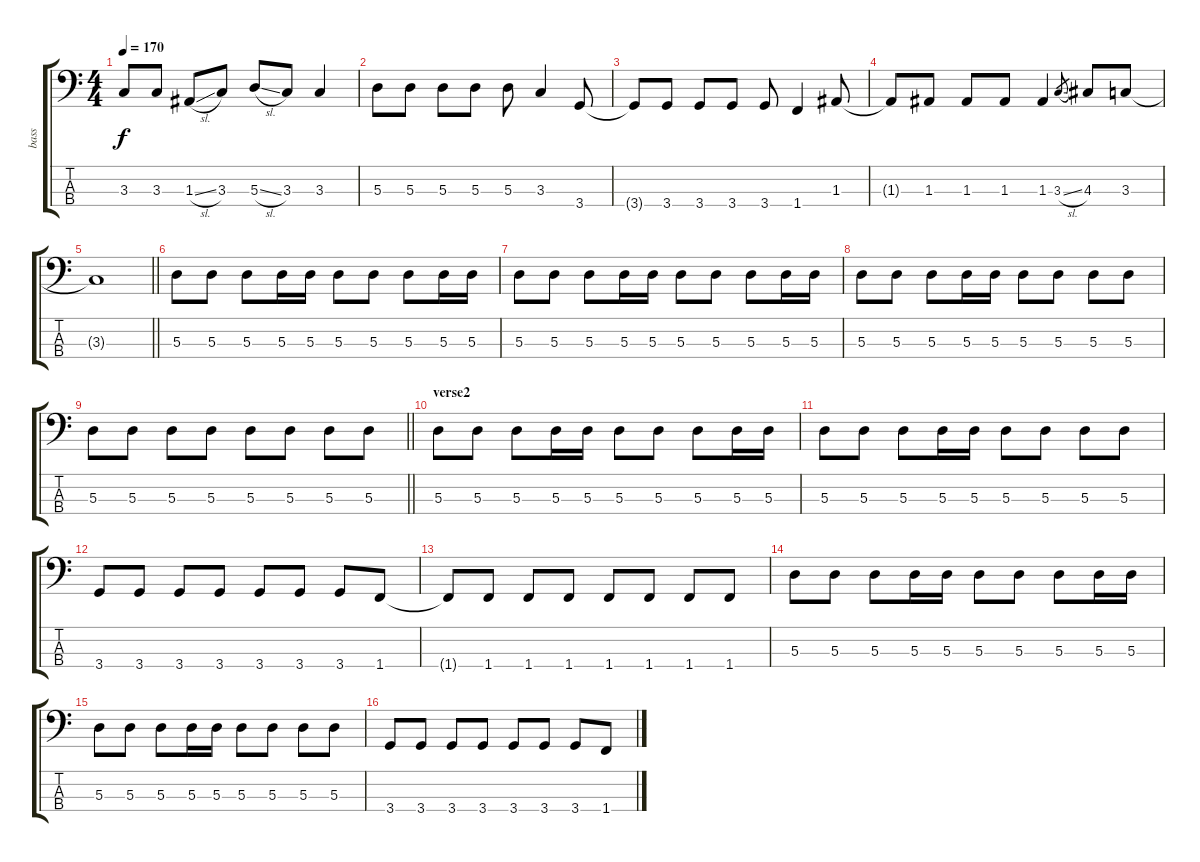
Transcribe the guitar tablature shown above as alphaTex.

\track ("bass" "bass") {instrument electricbassfinger}
\staff {score tabs}
\tuning (G2 D2 A1 E1) {hide}
\ts (4 4)
\tempo 170
\clef f4
\ks c
3.3{t}.8{dy f} 3.3.8 1.3{sl}.8 3.3.8 5.3{sl}.8 3.3.8 3.3.4 |
5.3.8 5.3.8 5.3.8 5.3.8 5.3.8 3.3.4 3.4.8 |
3.4{t}.8 3.4.8 3.4.8 3.4.8 3.4.8 1.4.4 1.3.8 |
1.3{t}.8 1.3.8 1.3.8 1.3.8 1.3.4 3.3{sl}.8{gr} 4.3.8 3.3.8 |
\barLineRight lightlight
3.3{t}.1 |
\section ("" "")
5.3.8 5.3.8 5.3.8 5.3.16 5.3.16 5.3.8 5.3.8 5.3.8 5.3.16 5.3.16 |
5.3.8 5.3.8 5.3.8 5.3.16 5.3.16 5.3.8 5.3.8 5.3.8 5.3.16 5.3.16 |
5.3.8 5.3.8 5.3.8 5.3.16 5.3.16 5.3.8 5.3.8 5.3.8 5.3.8 |
\barLineRight lightlight
5.3.8 5.3.8 5.3.8 5.3.8 5.3.8 5.3.8 5.3.8 5.3.8 |
\section ("" "verse2")
5.3.8 5.3.8 5.3.8 5.3.16 5.3.16 5.3.8 5.3.8 5.3.8 5.3.16 5.3.16 |
5.3.8 5.3.8 5.3.8 5.3.16 5.3.16 5.3.8 5.3.8 5.3.8 5.3.8 |
3.4.8 3.4.8 3.4.8 3.4.8 3.4.8 3.4.8 3.4.8 1.4.8 |
1.4{t}.8 1.4.8 1.4.8 1.4.8 1.4.8 1.4.8 1.4.8 1.4.8 |
5.3.8 5.3.8 5.3.8 5.3.16 5.3.16 5.3.8 5.3.8 5.3.8 5.3.16 5.3.16 |
5.3.8 5.3.8 5.3.8 5.3.16 5.3.16 5.3.8 5.3.8 5.3.8 5.3.8 |
3.4.8 3.4.8 3.4.8 3.4.8 3.4.8 3.4.8 3.4.8 1.4.8
